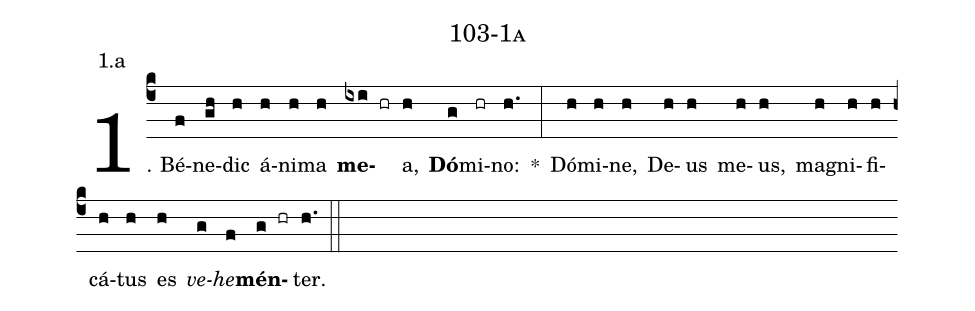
name: 103-1a;
annotation: 1.a;
%%
(c4)1. Bé(f)ne(gh)dic(h) á(h)ni(h)ma(h) <b>me</b>(ixi hr)a,(h) <b>Dó</b>(g)mi(hr)no:(h.) *(:) Dó(h)mi(h)ne,(h) De(h)us(h) me(h)us,(h) ma(h)gni(h)fi(h)cá(h)tus(h) es(h) <i>ve</i>(g)<i>he</i>(f)<b>mén</b>(g hr)ter.(h.) (::)
